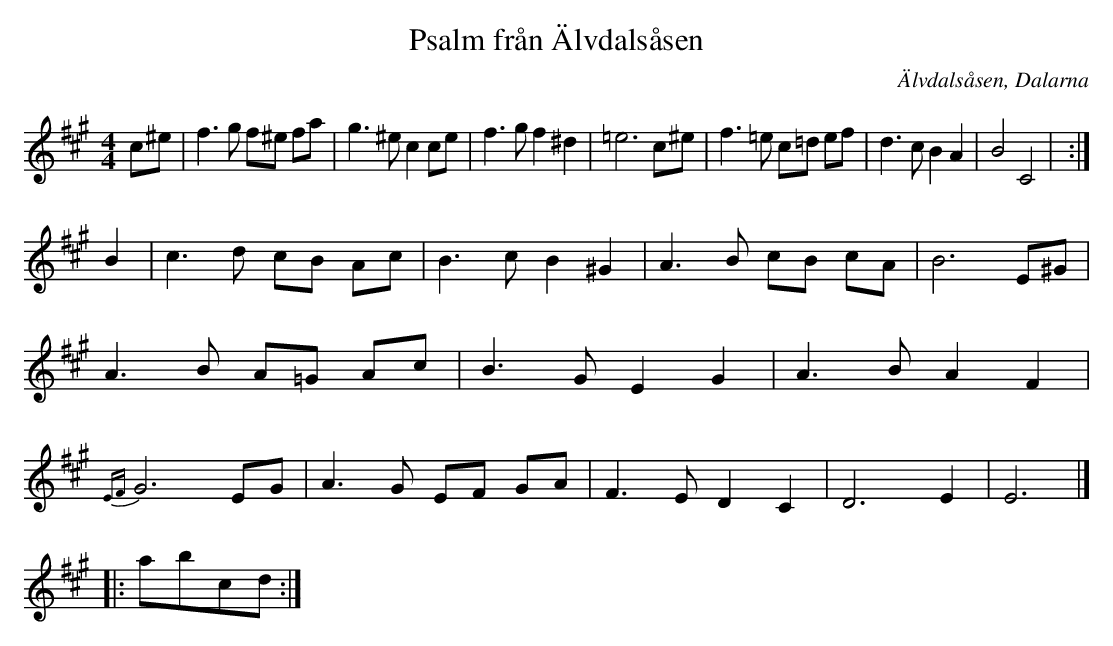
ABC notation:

X:1
T:Psalm från Älvdalsåsen
O:Älvdalsåsen, Dalarna
M:4/4
L:1/8
K:A
c^e | f3 g f^e fa | g3 ^e c2 ce | f3 g f2 ^d2 | =e6 c^e | f3=e c=d ef | d3c B2 A2 | B4C4 | 46 :|]
B2 | c3d cB Ac | B3cB2^G2 | A3B cB cA | B6E^G | A3B A=G Ac| B3G E2G2| A3BA2 F2| {EF}G6EG| A3G EF GA | F3ED2C2 | D6E2 | E6 |]
|: abcd :|
